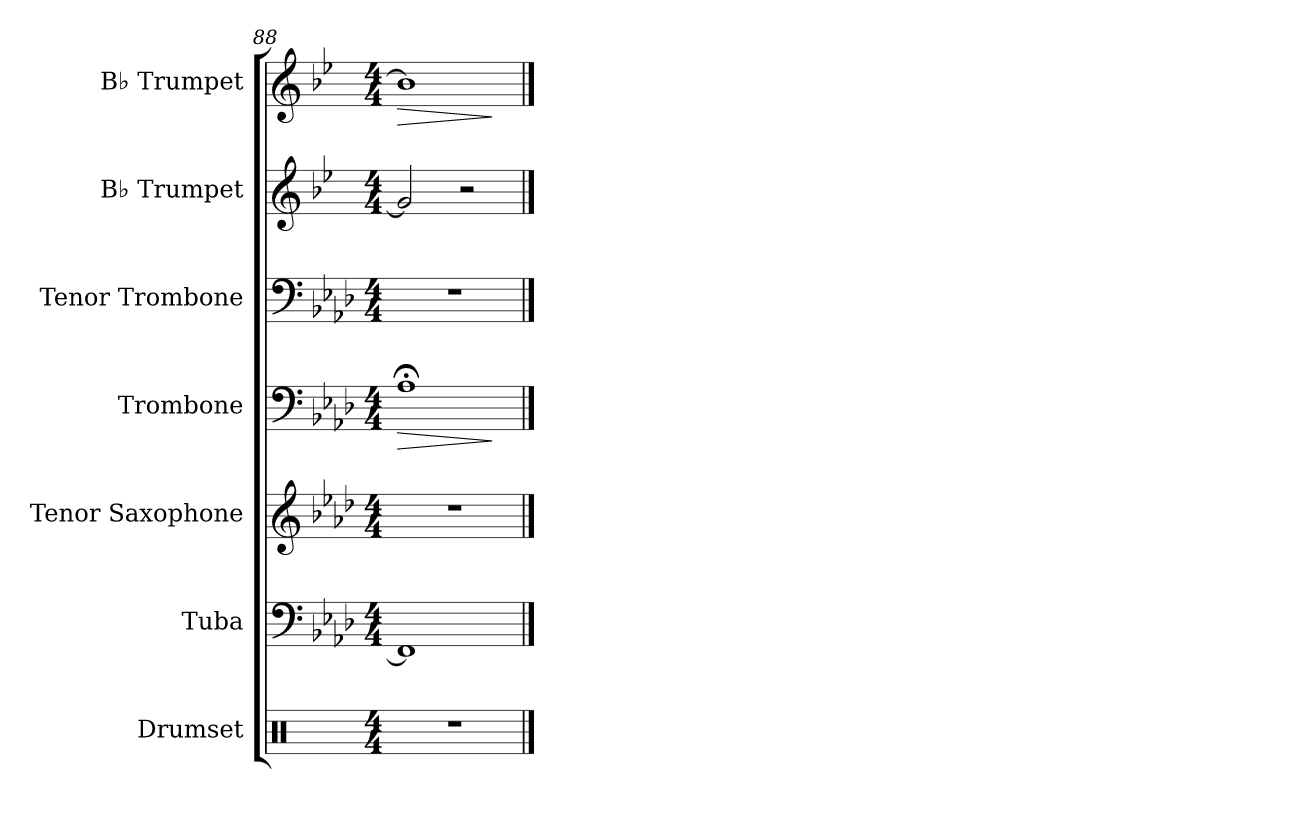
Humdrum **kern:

**kern	**kern	**kern	**kern	**dynam	**kern	**kern	**kern	**dynam
*part7	*part6	*part5	*part4	*part4	*part3	*part2	*part1	*part1
*staff7	*staff6	*staff5	*staff4	*staff4	*staff3	*staff2	*staff1	*staff1
*I"Drumset	*I"Tuba	*I"Tenor Saxophone	*I"Trombone	*	*I"Tenor Trombone	*I"B♭ Trumpet	*I"B♭ Trumpet	*
*I'Drs.	*I'Tba.	*I'T. Sax.	*I'Tbn.	*	*I'T. Tbn.	*I'B♭ Tpt.	*I'B♭ Tpt.	*
*clefX	*clefF4	*clefG2	*clefF4	*	*clefF4	*clefG2	*clefG2	*
*	*	*ITrd8c14	*	*	*	*ITrd1c2	*ITrd1c2	*
*k[]	*k[b-e-a-d-]	*k[b-e-a-d-]	*k[b-e-a-d-]	*	*k[b-e-a-d-]	*k[b-e-a-d-]	*k[b-e-a-d-]	*
*M4/4	*M4/4	*M4/4	*M4/4	*	*M4/4	*M4/4	*M4/4	*
=88	=88	=88	=88	=88	=88	=88	=88	=88
!	!	!	!	!LO:HP:b	!	!	!	!LO:HP:b
!	!	!	!	!LO:DY:n=1:b	!	!	!	!
1r	1FF]	1r	1A-;<	> other-dynamics	1r	2f/]	1a-]	>
.	.	.	.	.	.	2r	.	.
.	.	.	.	]	.	.	.	]
==	==	==	==	==	==	==	==	==
*-	*-	*-	*-	*-	*-	*-	*-	*-
